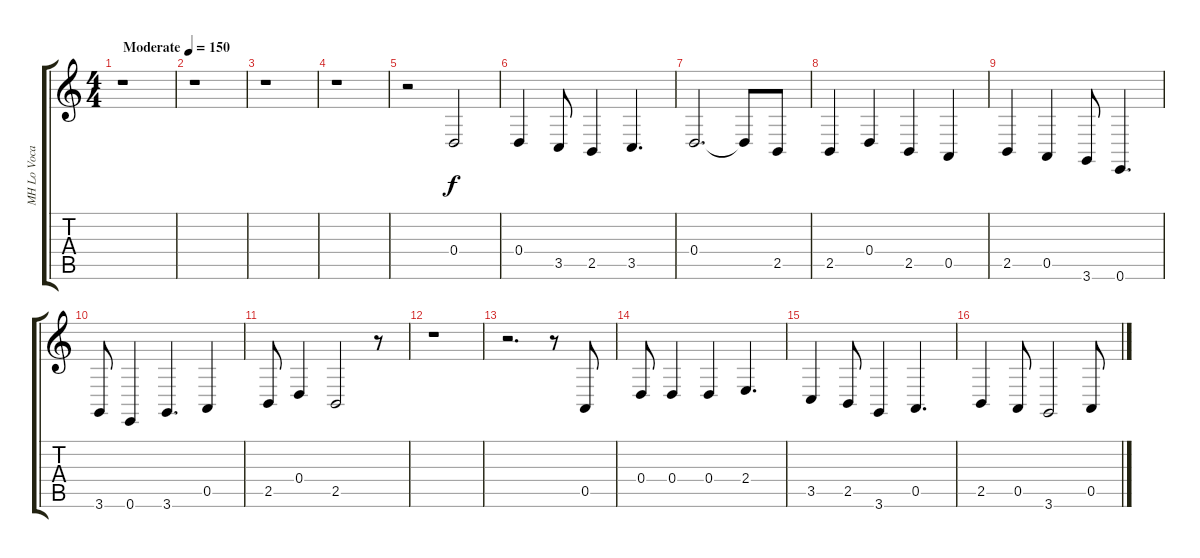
\track ("MH Lo Vocals" "MH Lo Voca") {instrument altosax}
\staff {score tabs}
\tuning (E4 B3 G3 D3 A2 E2) {hide}
\ts (4 4)
\tempo (150 "Moderate")
\clef g2
\ks c
r.1{dy f instrument altosax} |
r.1 |
r.1 |
r.1 |
r.2 0.4.2 |
0.4.4 3.5.8 2.5.4 3.5.4{d} |
0.4.2{d} 0.4{t}.8 2.5.8 |
2.5.4 0.4.4 2.5.4 0.5.4 |
2.5.4 0.5.4 3.6.8 0.6.4{d} |
3.6.8 0.6.4 3.6.4{d} 0.5.4 |
2.5.8 0.4.4 2.5.2 r.8 |
r.1 |
r.2{d} r.8 0.5.8 |
0.4.8 0.4.4 0.4.4 2.4.4{d} |
3.5.4 2.5.8 3.6.4 0.5.4{d} |
2.5.4 0.5.8 3.6.2 0.5.8
